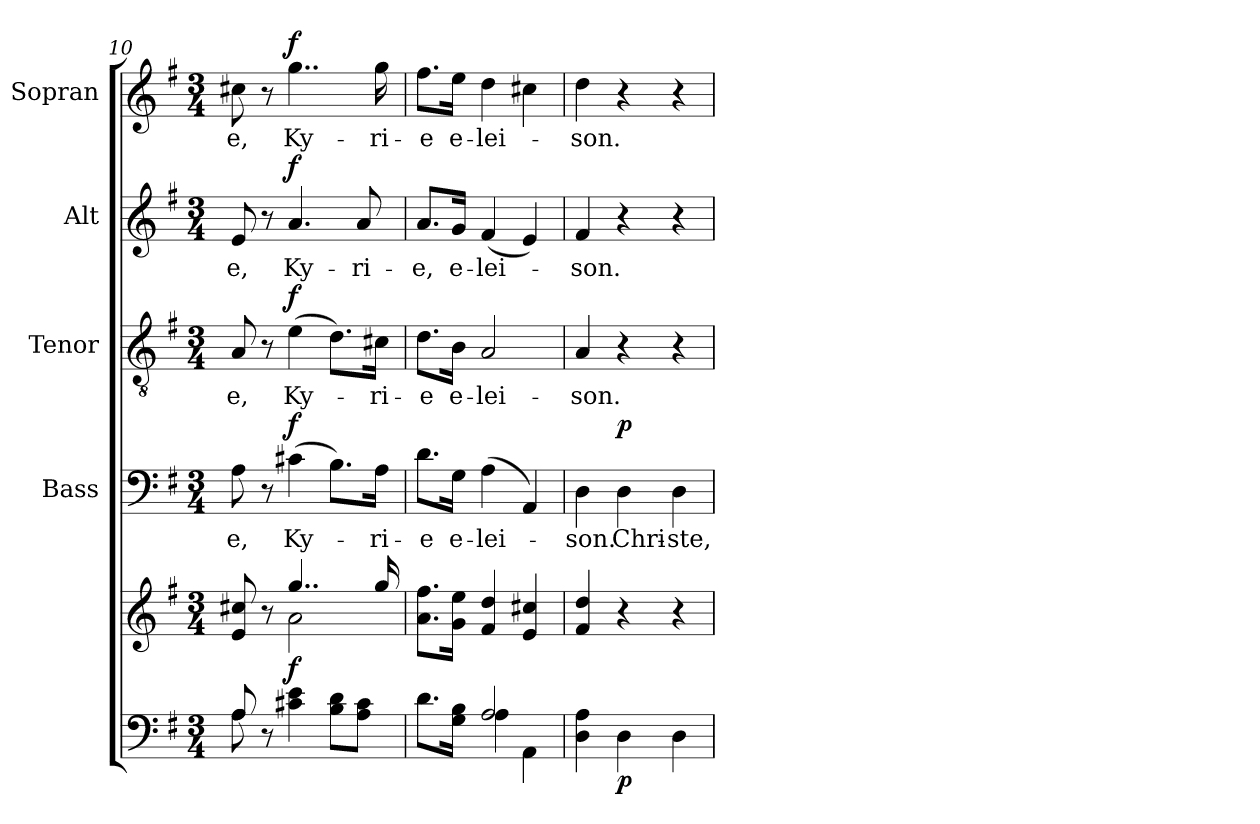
**kern	**kern	**dynam	**kern	**text	**dynam	**kern	**text	**dynam	**kern	**text	**dynam	**kern	**text	**dynam
*part5	*part5	*part5	*part4	*part4	*part4	*part3	*part3	*part3	*part2	*part2	*part2	*part1	*part1	*part1
*staff6	*staff5	*staff5/6	*staff4	*staff4	*staff4	*staff3	*staff3	*staff3	*staff2	*staff2	*staff2	*staff1	*staff1	*staff1
*	*	*	*I"Bass	*	*	*I"Tenor	*	*	*I"Alt	*	*	*I"Sopran	*	*
*	*	*	*I'B	*	*	*I'T	*	*	*I'A	*	*	*I'S	*	*
!!LO:LB:g=z
*clefF4	*clefG2	*	*clefF4	*	*	*clefGv2	*	*	*clefG2	*	*	*clefG2	*	*
*k[f#]	*k[f#]	*	*k[f#]	*	*	*k[f#]	*	*	*k[f#]	*	*	*k[f#]	*	*
*G:	*G:	*	*G:	*	*	*G:	*	*	*G:	*	*	*G:	*	*
*M3/4	*M3/4	*	*M3/4	*	*	*M3/4	*	*	*M3/4	*	*	*M3/4	*	*
=10	=10	=10	=10	=10	=10	=10	=10	=10	=10	=10	=10	=10	=10	=10
*^	*^	*	*	*	*	*	*	*	*	*	*	*	*	*
!	!	!	!	!	!	!LO:LY:b	!	!	!LO:LY:b	!	!	!LO:LY:b	!	!	!LO:LY:b	!
8A/	8A\	8e/ 8cc#X/	4ryy	.	8A\	-e,	.	8A/	-e,	.	8e/	-e,	.	8cc#X\	-e,	.
2ryy	8r	8r	.	.	8r	.	.	8r	.	.	8r	.	.	8r	.	.
!	!	!	!	!LO:DY:b	!	!LO:LY:b	!LO:DY:a	!	!LO:LY:b	!LO:DY:a	!	!LO:LY:b	!LO:DY:a	!	!LO:LY:b	!LO:DY:a
.	4c#X\ 4e\	4..gg/	2a\	f	(>4c#X\	Ky-	f	(>4e\	Ky-	f	4.a/	Ky-	f	4..gg\	Ky-	f
.	8B\ 8d\L	.	.	.	8.B\L)	.	.	8.d\L)	.	.	.	.	.	.	.	.
!	!	!	!	!	!	!	!	!	!	!	!	!LO:LY:b	!	!	!	!
8ryy	8A\ 8c#\J	.	.	.	.	.	.	.	.	.	8a/	-ri-	.	.	.	.
!	!	!	!	!	!	!LO:LY:b	!	!	!LO:LY:b	!	!	!	!	!	!LO:LY:b	!
.	.	16gg/	.	.	16A\Jk	-ri-	.	16c#X\Jk	-ri-	.	.	.	.	16gg\	-ri-	.
*	*	*v	*v	*	*	*	*	*	*	*	*	*	*	*	*	*
=11	=11	=11	=11	=11	=11	=11	=11	=11	=11	=11	=11	=11	=11	=11	=11
!	!	!	!	!	!LO:LY:b	!	!	!LO:LY:b	!	!	!LO:LY:b	!	!	!LO:LY:b	!
4ryy	8.d\L	8.a\ 8.ff#\L	.	8.d\L	-e	.	8.d\L	-e	.	8.a/L	-e,	.	8.ff#\L	-e	.
!	!	!	!	!	!LO:LY:b	!	!	!LO:LY:b	!	!	!LO:LY:b	!	!	!LO:LY:b	!
.	16G\ 16B\Jk	16g\ 16ee\Jk	.	16G\Jk	e-	.	16B\Jk	e-	.	16g/Jk	e-	.	16ee\Jk	e-	.
!	!	!	!	!	!LO:LY:b	!	!	!LO:LY:b	!	!	!LO:LY:b	!	!	!LO:LY:b	!
2A/	4A\	4f#/ 4dd/	.	(>4A\	-lei-	.	2A/	-lei-	.	(<4f#/	-lei-	.	4dd\	-lei-	.
.	4AA\	4e/ 4cc#X/	.	4AA/)	.	.	.	.	.	4e/)	.	.	4cc#X\	.	.
=12	=12	=12	=12	=12	=12	=12	=12	=12	=12	=12	=12	=12	=12	=12	=12
!	!	!	!	!	!LO:LY:b	!	!	!LO:LY:b	!	!	!LO:LY:b	!	!	!LO:LY:b	!
*v	*v	*	*	*	*	*	*	*	*	*	*	*	*	*	*
4D\ 4A\	4f#/ 4dd/	.	4D\	-son.	.	4A/	-son.	.	4f#/	-son.	.	4dd\	-son.	.
!	!	!LO:DY:b=2	!	!LO:LY:b	!LO:DY:a	!	!	!	!	!	!	!	!	!
4D\	4r	p	4D\	Chri-	p	4r	.	.	4r	.	.	4r	.	.
!	!	!	!	!LO:LY:b	!	!	!	!	!	!	!	!	!	!
4D\	4r	.	4D\	-ste,	.	4r	.	.	4r	.	.	4r	.	.
=	=	=	=	=	=	=	=	=	=	=	=	=	=	=
*-	*-	*-	*-	*-	*-	*-	*-	*-	*-	*-	*-	*-	*-	*-
